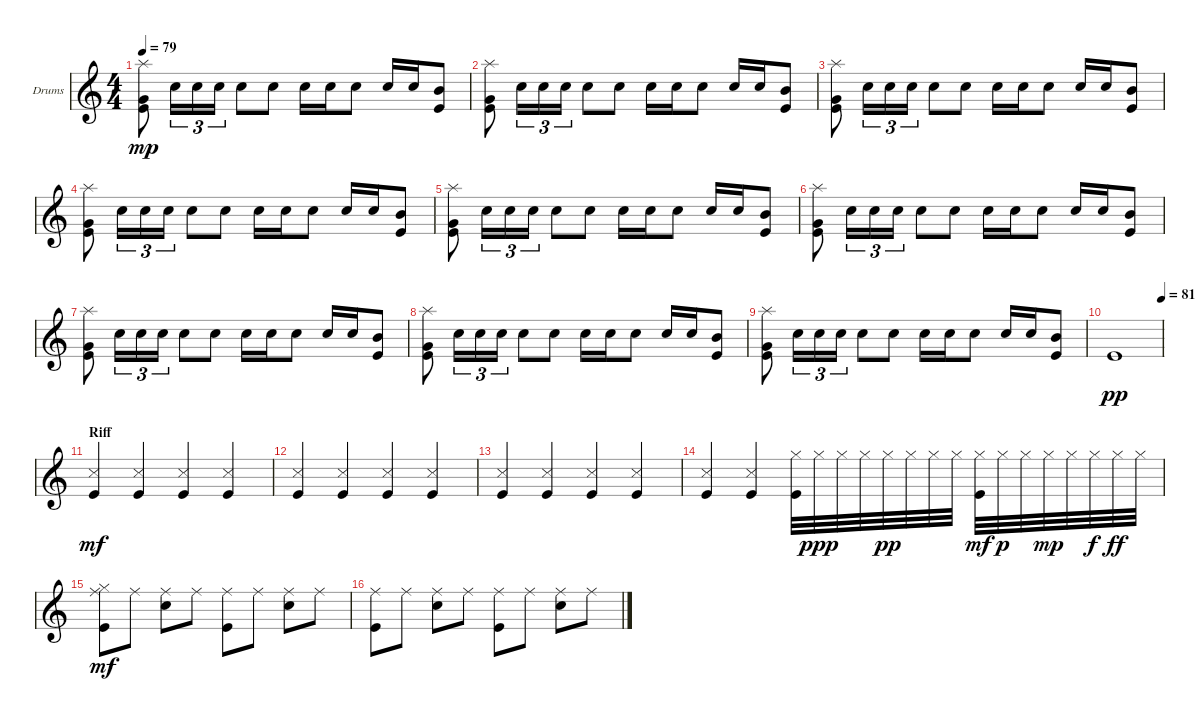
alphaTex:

\defaultSystemsLayout 4
\bracketExtendMode groupsimilarinstruments
\firstSystemTrackNameOrientation horizontal
\otherSystemsTrackNameOrientation horizontal
\track ("Drumkit - Dom" "Drums") {instrument percussion}
\staff {score}
\articulation defaults
\ts (4 4)
\tempo 79
\clef g2
\ks c
("Splash (hit)" "Kick (hit)" "Very Low Tom (hit)").8{dy mp} "Snare (hit) 2".16{tu (3 2)} "Snare (hit) 2".16{tu (3 2)} "Snare (hit) 2".16{tu (3 2)} "Snare (hit) 2".8 "Snare (hit) 2".8 "Snare (hit) 2".16 "Snare (hit) 2".16 "Snare (hit) 2".8 "Snare (hit) 2".16 "Snare (hit) 2".16 ("Kick (hit)" "Mid Tom (hit)").8 |
("Splash (hit)" "Kick (hit)" "Very Low Tom (hit)").8 "Snare (hit) 2".16{tu (3 2)} "Snare (hit) 2".16{tu (3 2)} "Snare (hit) 2".16{tu (3 2)} "Snare (hit) 2".8 "Snare (hit) 2".8 "Snare (hit) 2".16 "Snare (hit) 2".16 "Snare (hit) 2".8 "Snare (hit) 2".16 "Snare (hit) 2".16 ("Kick (hit)" "Mid Tom (hit)").8 |
("Splash (hit)" "Kick (hit)" "Very Low Tom (hit)").8 "Snare (hit) 2".16{tu (3 2)} "Snare (hit) 2".16{tu (3 2)} "Snare (hit) 2".16{tu (3 2)} "Snare (hit) 2".8 "Snare (hit) 2".8 "Snare (hit) 2".16 "Snare (hit) 2".16 "Snare (hit) 2".8 "Snare (hit) 2".16 "Snare (hit) 2".16 ("Kick (hit)" "Mid Tom (hit)").8 |
("Splash (hit)" "Kick (hit)" "Very Low Tom (hit)").8 "Snare (hit) 2".16{tu (3 2)} "Snare (hit) 2".16{tu (3 2)} "Snare (hit) 2".16{tu (3 2)} "Snare (hit) 2".8 "Snare (hit) 2".8 "Snare (hit) 2".16 "Snare (hit) 2".16 "Snare (hit) 2".8 "Snare (hit) 2".16 "Snare (hit) 2".16 ("Kick (hit)" "Mid Tom (hit)").8 |
("Splash (hit)" "Kick (hit)" "Very Low Tom (hit)").8 "Snare (hit) 2".16{tu (3 2)} "Snare (hit) 2".16{tu (3 2)} "Snare (hit) 2".16{tu (3 2)} "Snare (hit) 2".8 "Snare (hit) 2".8 "Snare (hit) 2".16 "Snare (hit) 2".16 "Snare (hit) 2".8 "Snare (hit) 2".16 "Snare (hit) 2".16 ("Kick (hit)" "Mid Tom (hit)").8 |
("Splash (hit)" "Kick (hit)" "Very Low Tom (hit)").8 "Snare (hit) 2".16{tu (3 2)} "Snare (hit) 2".16{tu (3 2)} "Snare (hit) 2".16{tu (3 2)} "Snare (hit) 2".8 "Snare (hit) 2".8 "Snare (hit) 2".16 "Snare (hit) 2".16 "Snare (hit) 2".8 "Snare (hit) 2".16 "Snare (hit) 2".16 ("Kick (hit)" "Mid Tom (hit)").8 |
("Splash (hit)" "Kick (hit)" "Very Low Tom (hit)").8 "Snare (hit) 2".16{tu (3 2)} "Snare (hit) 2".16{tu (3 2)} "Snare (hit) 2".16{tu (3 2)} "Snare (hit) 2".8 "Snare (hit) 2".8 "Snare (hit) 2".16 "Snare (hit) 2".16 "Snare (hit) 2".8 "Snare (hit) 2".16 "Snare (hit) 2".16 ("Kick (hit)" "Mid Tom (hit)").8 |
("Splash (hit)" "Kick (hit)" "Very Low Tom (hit)").8 "Snare (hit) 2".16{tu (3 2)} "Snare (hit) 2".16{tu (3 2)} "Snare (hit) 2".16{tu (3 2)} "Snare (hit) 2".8 "Snare (hit) 2".8 "Snare (hit) 2".16 "Snare (hit) 2".16 "Snare (hit) 2".8 "Snare (hit) 2".16 "Snare (hit) 2".16 ("Kick (hit)" "Mid Tom (hit)").8 |
("Splash (hit)" "Kick (hit)" "Very Low Tom (hit)").8 "Snare (hit) 2".16{tu (3 2)} "Snare (hit) 2".16{tu (3 2)} "Snare (hit) 2".16{tu (3 2)} "Snare (hit) 2".8 "Snare (hit) 2".8 "Snare (hit) 2".16 "Snare (hit) 2".16 "Snare (hit) 2".8 "Snare (hit) 2".16 "Snare (hit) 2".16 ("Kick (hit)" "Mid Tom (hit)").8 |
\tempo (81 1)
"Kick (hit)".1{dy pp} |
\section ("" "Riff")
("Kick (hit)" "Snare (side stick) 3").4{dy mf} ("Kick (hit)" "Snare (side stick) 3").4 ("Kick (hit)" "Snare (side stick) 3").4 ("Kick (hit)" "Snare (side stick) 3").4 |
("Kick (hit)" "Snare (side stick) 3").4 ("Kick (hit)" "Snare (side stick) 3").4 ("Kick (hit)" "Snare (side stick) 3").4 ("Kick (hit)" "Snare (side stick) 3").4 |
("Kick (hit)" "Snare (side stick) 3").4 ("Kick (hit)" "Snare (side stick) 3").4 ("Kick (hit)" "Snare (side stick) 3").4 ("Kick (hit)" "Snare (side stick) 3").4 |
("Kick (hit)" "Snare (side stick) 3").4 ("Kick (hit)" "Snare (side stick) 3").4 ("Kick (hit)" "Hi-Hat (closed)").32 "Hi-Hat (closed)".32{dy ppp} "Hi-Hat (closed)".32 "Hi-Hat (closed)".32 "Hi-Hat (closed)".32{dy pp} "Hi-Hat (closed)".32 "Hi-Hat (closed)".32 "Hi-Hat (closed)".32 ("Kick (hit)" "Hi-Hat (closed)").32{dy mf} "Hi-Hat (closed)".32{dy p} "Hi-Hat (closed)".32 "Hi-Hat (closed)".32{dy mp} "Hi-Hat (closed)".32 "Hi-Hat (closed)".32{dy f} "Hi-Hat (closed)".32{dy ff} "Hi-Hat (closed)".32 |
("Ride (middle)" "Kick (hit)" "Hi-Hat (closed)").8{dy mf} "Ride (middle)".8 ("Ride (middle)" "Snare (hit) 2").8 "Ride (middle)".8 ("Ride (middle)" "Kick (hit)").8 "Ride (middle)".8 ("Ride (middle)" "Snare (hit) 2").8 "Ride (middle)".8 |
("Ride (middle)" "Kick (hit)").8 "Ride (middle)".8 ("Ride (middle)" "Snare (hit) 2").8 "Ride (middle)".8 ("Ride (middle)" "Kick (hit)").8 "Ride (middle)".8 ("Ride (middle)" "Snare (hit) 2").8 "Ride (middle)".8
